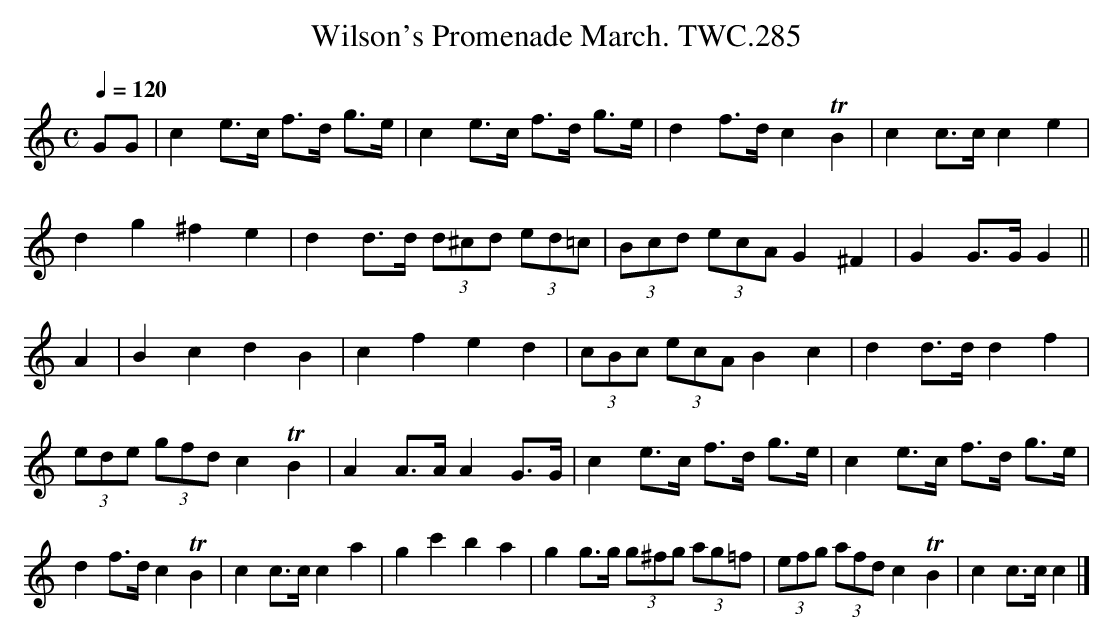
X:1
T:Wilson's Promenade March. TWC.285
L:1/8
M:C
Q:1/4=120
K:C
GG|c2 e>c f>d g>e|c2 e>c f>d g>e|d2 f>d c2 TB2|c2 c>c c2e2|
d2g2^f2e2|d2 d>d (3d^cd (3ed=c |(3Bcd (3ecA G2^F2|G2G>G G2||
A2|B2c2d2B2|c2f2e2d2|(3cBc (3ecA B2c2|d2 d>d d2f2|
(3ede (3gfd c2 TB2|A2 A>A A2 G>G|c2 e>c f>d g>e|c2 e>c f>d g>e|
d2 f>d c2 TB2|c2 c>c c2a2|g2 c'2b2a2|g2 g>g (3g^fg (3ag=f| (3efg (3afd c2 TB2|c2 c>c c2 |]
